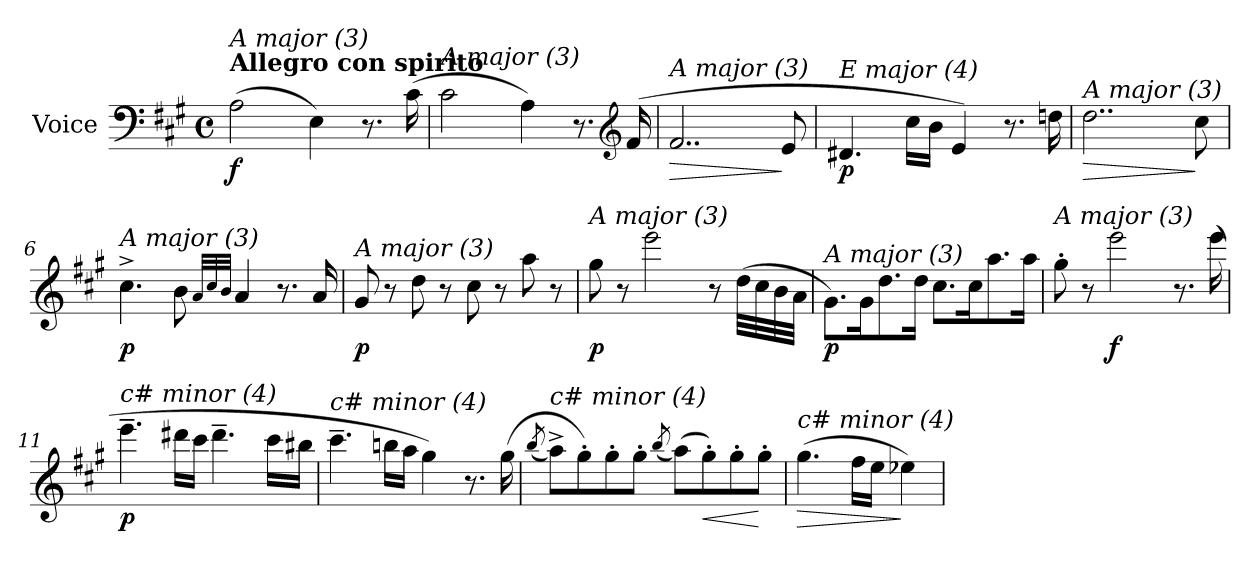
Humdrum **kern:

**kern	**dynam
*part1	*part1
*staff1	*staff1
*I"Voice	*
*clefF4	*
*k[f#c#g#]	*
*A:	*
*M4/4	*
*met(c)	*
=1	=1
!LO:TX:a:B:t=Allegro con spirito	!
!LO:TX:i:t=A major (3)	!
!	!LO:DY:b
(>2A\	f
4E\)	.
8.r	.
(>16c#\	.
=2	=2
!LO:TX:i:t=A major (3)	!
2c#\	.
4A\)	.
8.r	.
*clefG2	*
(>16f#/	.
=3	=3
!LO:TX:i:t=A major (3)	!
!	!LO:HP:b
2..f#/	>
8e/	]
=4	=4
!LO:TX:i:t=E major (4)	!
!	!LO:DY:b
4.d#X/	p
16cc#\LL	.
16b\JJ	.
4e/)	.
8.r	.
16ddn\	.
!!LO:LB:g=z
=5	=5
!LO:TX:i:t=A major (3)	!
!	!LO:HP:b
2..dd\	>
8cc#\	]
=6	=6
!LO:TX:i:t=A major (3)	!
!	!LO:DY:b
4.cc#^>\	p
8b\	.
32qa/LLL	.
32qcc#/	.
32qb/JJJ	.
4a/	.
8.r	.
16a/	.
=7	=7
!LO:TX:i:t=A major (3)	!
!	!LO:DY:b
8g#/	p
8r	.
8dd\	.
8r	.
8cc#\	.
8r	.
8aa\	.
8r	.
=8	=8
!LO:TX:i:t=A major (3)	!
!	!LO:DY:b
8gg#\	p
8r	.
2eee\	.
8r	.
(>32dd\LLL	.
32cc#\	.
32b\	.
32a\JJJ	.
!!LO:LB:g=z
=9	=9
!LO:TX:i:t=A major (3)	!
!	!LO:DY:b
8.g#\L)	p
16g#\k	.
8.dd\	.
16dd\Jk	.
8.cc#\L	.
16cc#\k	.
8.aa\	.
16aa\Jk	.
=10	=10
!LO:TX:i:t=A major (3)	!
8gg#'>\	.
8r	.
!	!LO:DY:b
2eee\	f
8.r	.
(>16eee\	.
=11	=11
!LO:TX:i:t=c# minor (4)	!
!	!LO:DY:b
4.eee~>\	p
16ddd#X\LL	.
16ccc#\JJ	.
4.ddd#~>\	.
16ccc#\LL	.
16bb#X\JJ	.
!!LO:LB:g=z
=12	=12
!LO:TX:i:t=c# minor (4)	!
4.ccc#~>\	.
16bbn\LL	.
16aa\JJ	.
4gg#\)	.
8.r	.
(>16gg#\	.
=13	=13
(<8qbb/	.
!LO:TX:i:t=c# minor (4)	!
8aa^>\L)	.
8gg#'>\)	.
8gg#'>\	.
8gg#'>\J	.
(<8qbb/	.
(>8aa\L)	.
!	!LO:HP:b
8gg#'>\)	<
8gg#'>\	.
8gg#'>\J	[
=14	=14
!LO:TX:i:t=c# minor (4)	!
!	!LO:HP:b
(>4.gg#\	>
16ff#\LL	.
16ee\JJ	.
4ee-Xi\)	]
=	=
*-	*-
